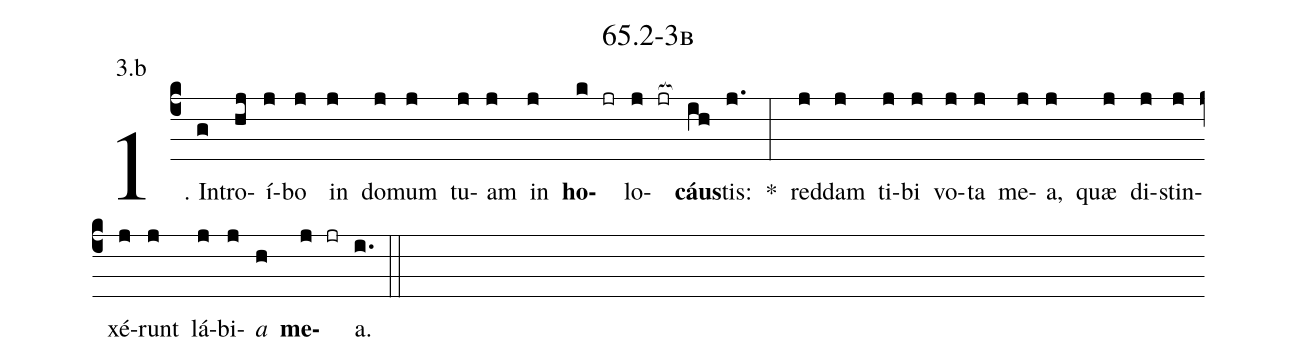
name: 65.2-3b;
annotation: 3.b;
%%
(c4)1. In(g)tro(hj)í(j)bo(j) in(j) do(j)mum(j) tu(j)am(j) in(j) <b>ho</b>(k jr)lo(j jr[ocb:1{])<b>cáus</b>(ih[ocb:0}])tis:(j.) *(:) red(j)dam(j) ti(j)bi(j) vo(j)ta(j) me(j)a,(j) quæ(j) di(j)stin(j)xé(j)runt(j) lá(j)bi(j)<i>a</i>(h) <b>me</b>(j jr)a.(i.) (::)


%E(j) u(j) o(j) u(h) a(j) e.(i.) (::)
